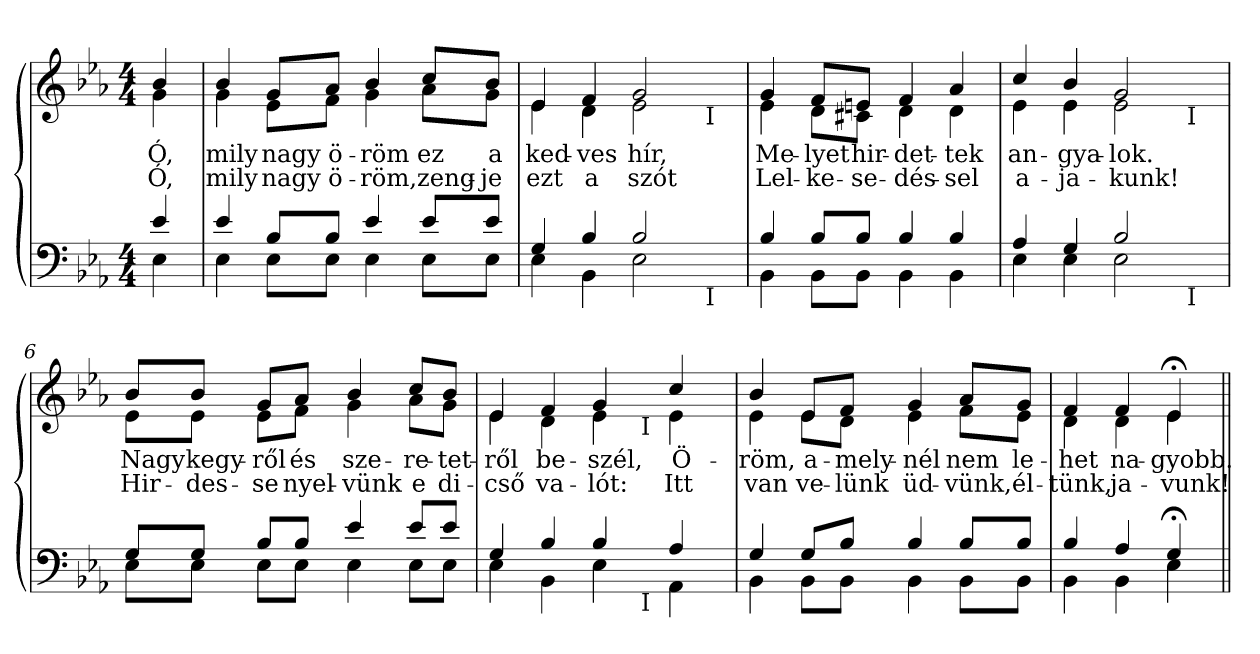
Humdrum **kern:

**kern	**kern	**text	**text
*part2	*part1	*part1	*part1
*staff2	*staff1	*staff1	*staff1
*clefF4	*clefG2	*	*
*k[b-e-a-]	*k[b-e-a-]	*	*
*E-:	*E-:	*	*
*M4/4	*M4/4	*	*
=1	=1	=1	=1
*^	*	*	*
!	!	!LO:TX:a:B:t=Allegretto	!	!
!	!	!	!LO:LY:b	!LO:LY:b
*	*	*^	*	*
4e-/	4E-\	4b-/	4g\	Ó,	Ó,
=2	=2	=2	=2	=2	=2
!	!	!	!	!LO:LY:b	!LO:LY:b
4e-/	4E-\	4b-/	4g\	mily	mily
!	!	!	!	!LO:LY:b	!LO:LY:b
8B-/L	8E-\L	8g/L	8e-\L	nagy	nagy
!	!	!	!	!LO:LY:b	!LO:LY:b
8B-/J	8E-\J	8a-/J	8f\J	ö-	ö-
!	!	!	!	!LO:LY:b	!LO:LY:b
4e-/	4E-\	4b-/	4g\	-röm	-röm,
!	!	!	!	!LO:LY:b	!LO:LY:b
8e-/L	8E-\L	8cc/L	8a-\L	ez	zeng-
!	!	!	!	!LO:LY:b	!LO:LY:b
8e-/J	8E-\J	8b-/J	8g\J	a	-je
*	*	*v	*v	*	*
=3	=3	=3	=3	=3
*	*	*^	*	*
!	!	!	!	!LO:LY:b	!LO:LY:b
*	*^	*	*^	*	*
4G/	4E-\	2ryy	4e-/	4e-\	2ryy	ked-	ezt
!	!	!	!	!	!	!LO:LY:b	!LO:LY:b
4B-/	4BB-\	.	4f/	4d\	.	-ves	a
!	!	!	!	!	!	!LO:LY:b	!LO:LY:b
2B-/	2E-\	4ryy	2g/	2e-\	4ryy	hír,	szót
.	.	16ryy	.	.	16ryy	.	.
!	!	!	!	!	!LO:TX:b:t=I	!	!
!	!	!LO:TX:b:t=I	!	!	!	!	!
.	.	8.ryy	.	.	8.ryy	.	.
*	*v	*v	*	*	*	*	*
*	*	*v	*v	*v	*	*
=4	=4	=4	=4	=4
*	*^	*^	*	*
*	*	*	*	*^	*	*
!	!	!	!	!	!	!LO:LY:b	!LO:LY:b
*	*v	*v	*	*	*	*	*
*	*	*	*v	*v	*	*
4B-/	4BB-\	4g/	4e-\	Me-	Lel-
!	!	!	!	!LO:LY:b	!LO:LY:b
8B-/L	8BB-\L	8f/L	8d\L	-lyet	-ke-
!	!	!	!	!LO:LY:b	!LO:LY:b
8B-/J	8BB-\J	8en/J	8c#X\J	hir-	-se-
!	!	!	!	!LO:LY:b	!LO:LY:b
4B-/	4BB-\	4f/	4d\	-det-	-dés-
!	!	!	!	!LO:LY:b	!LO:LY:b
4B-/	4BB-\	4a-/	4d\	-tek	-sel
*	*	*v	*v	*	*
=5	=5	=5	=5	=5
*	*	*^	*	*
!	!	!	!	!LO:LY:b	!LO:LY:b
*	*^	*	*^	*	*
4A-/	4E-\	2ryy	4cc/	4e-\	2ryy	an-	a-
!	!	!	!	!	!	!LO:LY:b	!LO:LY:b
4G/	4E-\	.	4b-/	4e-\	.	-gya-	-ja-
!	!	!	!	!	!	!LO:LY:b	!LO:LY:b
2B-/	2E-\	4ryy	2g/	2e-\	4ryy	-lok.	-kunk!
.	.	16ryy	.	.	16ryy	.	.
!	!	!	!	!	!LO:TX:b:t=I	!	!
!	!	!LO:TX:b:t=I	!	!	!	!	!
.	.	8.ryy	.	.	8.ryy	.	.
*	*v	*v	*	*	*	*	*
*	*	*v	*v	*v	*	*
!!LO:LB:g=z
=6	=6	=6	=6	=6
*	*^	*^	*	*
*	*	*	*	*^	*	*
!	!	!	!	!	!	!LO:LY:b	!LO:LY:b
*	*v	*v	*	*	*	*	*
*	*	*	*v	*v	*	*
8G/L	8E-\L	8b-/L	8e-\L	Nagy	Hir-
!	!	!	!	!LO:LY:b	!LO:LY:b
8G/J	8E-\J	8b-/J	8e-\J	kegy-	-des-
!	!	!	!	!LO:LY:b	!LO:LY:b
8B-/L	8E-\L	8g/L	8e-\L	-ről	-se
!	!	!	!	!LO:LY:b	!LO:LY:b
8B-/J	8E-\J	8a-/J	8f\J	és	nyel-
!	!	!	!	!LO:LY:b	!LO:LY:b
4e-/	4E-\	4b-/	4g\	sze-	-vünk
!	!	!	!	!LO:LY:b	!LO:LY:b
8e-/L	8E-\L	8cc/L	8a-\L	-re-	e
!	!	!	!	!LO:LY:b	!LO:LY:b
8e-/J	8E-\J	8b-/J	8g\J	-tet-	di-
*	*	*v	*v	*	*
=7	=7	=7	=7	=7
*	*	*^	*	*
!	!	!	!	!LO:LY:b	!LO:LY:b
*	*^	*	*^	*	*
4G/	4E-\	2ryy	4e-/	4e-\	2ryy	-ről	-cső
!	!	!	!	!	!	!LO:LY:b	!LO:LY:b
4B-/	4BB-\	.	4f/	4d\	.	be-	va-
!	!	!	!	!	!	!LO:LY:b	!LO:LY:b
4B-/	4E-\	8ryy	4g/	4e-\	8ryy	-szél,	-lót:
.	.	32ryy	.	.	32ryy	.	.
!	!	!	!	!	!LO:TX:b:t=I	!	!
!	!	!LO:TX:b:t=I	!	!	!	!	!
.	.	4ryy	.	.	4ryy	.	.
!	!	!	!	!	!	!LO:LY:b	!LO:LY:b
4A-/	4AA-\	.	4cc/	4e-\	.	Ö-	Itt
.	.	16.ryy	.	.	16.ryy	.	.
*	*v	*v	*	*	*	*	*
*	*	*v	*v	*v	*	*
=8	=8	=8	=8	=8
*	*^	*^	*	*
*	*	*	*	*^	*	*
!	!	!	!	!	!	!LO:LY:b	!LO:LY:b
*	*v	*v	*	*	*	*	*
*	*	*	*v	*v	*	*
4G/	4BB-\	4b-/	4e-\	-röm,	van
!	!	!	!	!LO:LY:b	!LO:LY:b
8G/L	8BB-\L	8e-/L	8e-\L	a-	ve-
!	!	!	!	!LO:LY:b	!LO:LY:b
8B-/J	8BB-\J	8f/J	8d\J	-mely-	-lünk
!	!	!	!	!LO:LY:b	!LO:LY:b
4B-/	4BB-\	4g/	4e-\	-nél	üd-
!	!	!	!	!LO:LY:b	!LO:LY:b
8B-/L	8BB-\L	8a-/L	8f\L	nem	-vünk,
!	!	!	!	!LO:LY:b	!LO:LY:b
8B-/J	8BB-\J	8g/J	8e-\J	le-	él-
=9	=9	=9	=9	=9	=9
!	!	!	!	!LO:LY:b	!LO:LY:b
4B-/	4BB-\	4f/	4d\	-het	-tünk,
!	!	!	!	!LO:LY:b	!LO:LY:b
4A-/	4BB-\	4f/	4d\	na-	ja-
!	!	!	!	!LO:LY:b	!LO:LY:b
4G;/	4E-\	4e-;/	4e-\	-gyobb.	-vunk!
*v	*v	*	*	*	*
*	*v	*v	*	*
=||	=||	=||	=||
*-	*-	*-	*-
